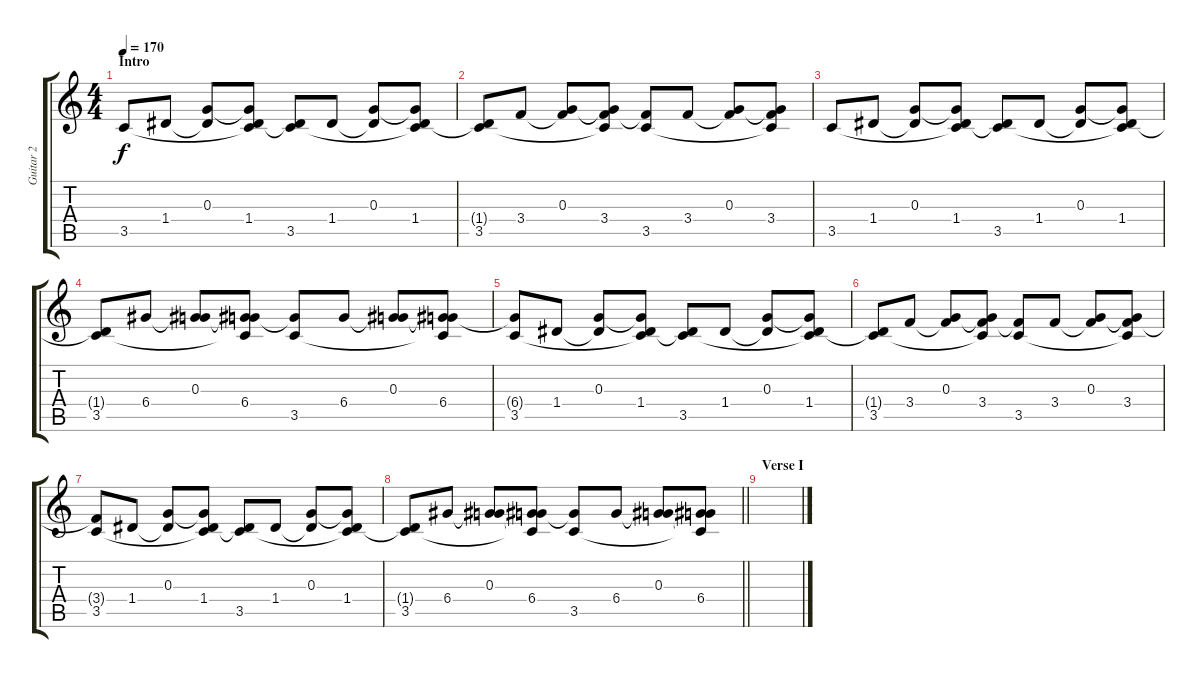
\track ("Guitar 2" "Guitar 2") {instrument distortionguitar}
\staff {score tabs}
\tuning (E4 B3 G3 D3 A2 E2) {hide}
\ts (4 4)
\section ("" "Intro")
\tempo 170
\clef g2
\ks c
3.5.8{dy f instrument distortionguitar} 1.4.8 (0.3 1.4{t}).8 (0.3{t} 1.4 3.5{t}).8 (1.4{t} 3.5).8 1.4.8 (0.3 1.4{t}).8 (0.3{t} 1.4 3.5{t}).8 |
(1.4{t} 3.5).8 3.4.8 (0.3 3.4{t}).8 (0.3{t} 3.4 3.5{t}).8 (3.4{t} 3.5).8 3.4.8 (0.3 3.4{t}).8 (0.3{t} 3.4 3.5{t}).8 |
3.5.8 1.4.8 (0.3 1.4{t}).8 (0.3{t} 1.4 3.5{t}).8 (1.4{t} 3.5).8 1.4.8 (0.3 1.4{t}).8 (0.3{t} 1.4 3.5{t}).8 |
(1.4{t} 3.5).8 6.4.8 (0.3 6.4{t}).8 (0.3{t} 6.4 3.5{t}).8 (6.4{t} 3.5).8 6.4.8 (0.3 6.4{t}).8 (0.3{t} 6.4 3.5{t}).8 |
(6.4{t} 3.5).8 1.4.8 (0.3 1.4{t}).8 (0.3{t} 1.4 3.5{t}).8 (1.4{t} 3.5).8 1.4.8 (0.3 1.4{t}).8 (0.3{t} 1.4 3.5{t}).8 |
(1.4{t} 3.5).8 3.4.8 (0.3 3.4{t}).8 (0.3{t} 3.4 3.5{t}).8 (3.4{t} 3.5).8 3.4.8 (0.3 3.4{t}).8 (0.3{t} 3.4 3.5{t}).8 |
(3.4{t} 3.5).8 1.4.8 (0.3 1.4{t}).8 (0.3{t} 1.4 3.5{t}).8 (1.4{t} 3.5).8 1.4.8 (0.3 1.4{t}).8 (0.3{t} 1.4 3.5{t}).8 |
\barLineRight lightlight
(1.4{t} 3.5).8 6.4.8 (0.3 6.4{t}).8 (0.3{t} 6.4 3.5{t}).8 (6.4{t} 3.5).8 6.4.8 (0.3 6.4{t}).8 (0.3{t} 6.4 3.5{t}).8 |
\section ("" "Verse I")
